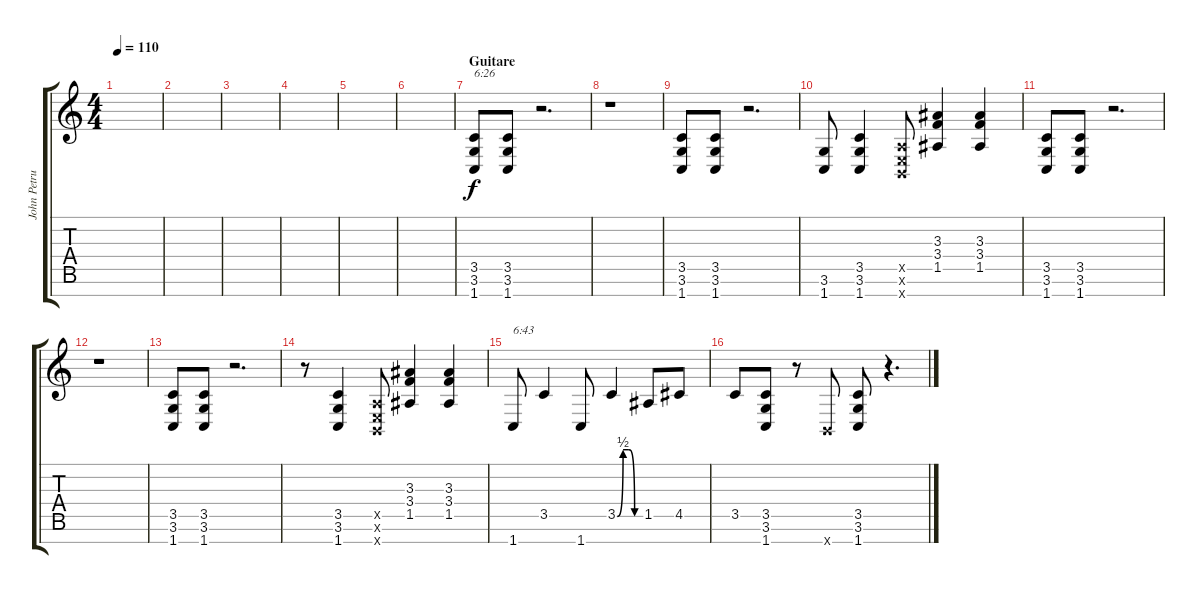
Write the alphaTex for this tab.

\track ("John Petrucci" "John Petru") {instrument distortionguitar}
\staff {score tabs}
\tuning (E4 B3 G3 D3 A2 E2 B1) {hide}
\ts (4 4)
\tempo 110
\clef g2
\ks c
|
|
|
|
|
|
\section ("" "Guitare")
(3.5 3.6 1.7).8{txt "6:26"} (3.5 3.6 1.7).8 r.2{d} |
r.1 |
(3.5 3.6 1.7).8 (3.5 3.6 1.7).8 r.2{d} |
(3.6 1.7).8 (3.5 3.6 1.7).4 (0.5{x} 0.6{x} 0.7{x}).8 (3.3 3.4 1.5).4 (3.3 3.4 1.5).4 |
(3.5 3.6 1.7).8 (3.5 3.6 1.7).8 r.2{d} |
r.1 |
(3.5 3.6 1.7).8 (3.5 3.6 1.7).8 r.2{d} |
r.8 (3.5 3.6 1.7).4 (0.5{x} 0.6{x} 0.7{x}).8 (3.3 3.4 1.5).4 (3.3 3.4 1.5).4 |
1.7.8{txt "6:43"} 3.5.4 1.7.8 3.5{be (custom 0 0 15 2 30 2 45 0 60 0)}.4 1.5.8 4.5.8 |
3.5.8 (3.5 3.6 1.7).8 r.8 0.7{x}.8 (3.5 3.6 1.7).8 r.4{d}
